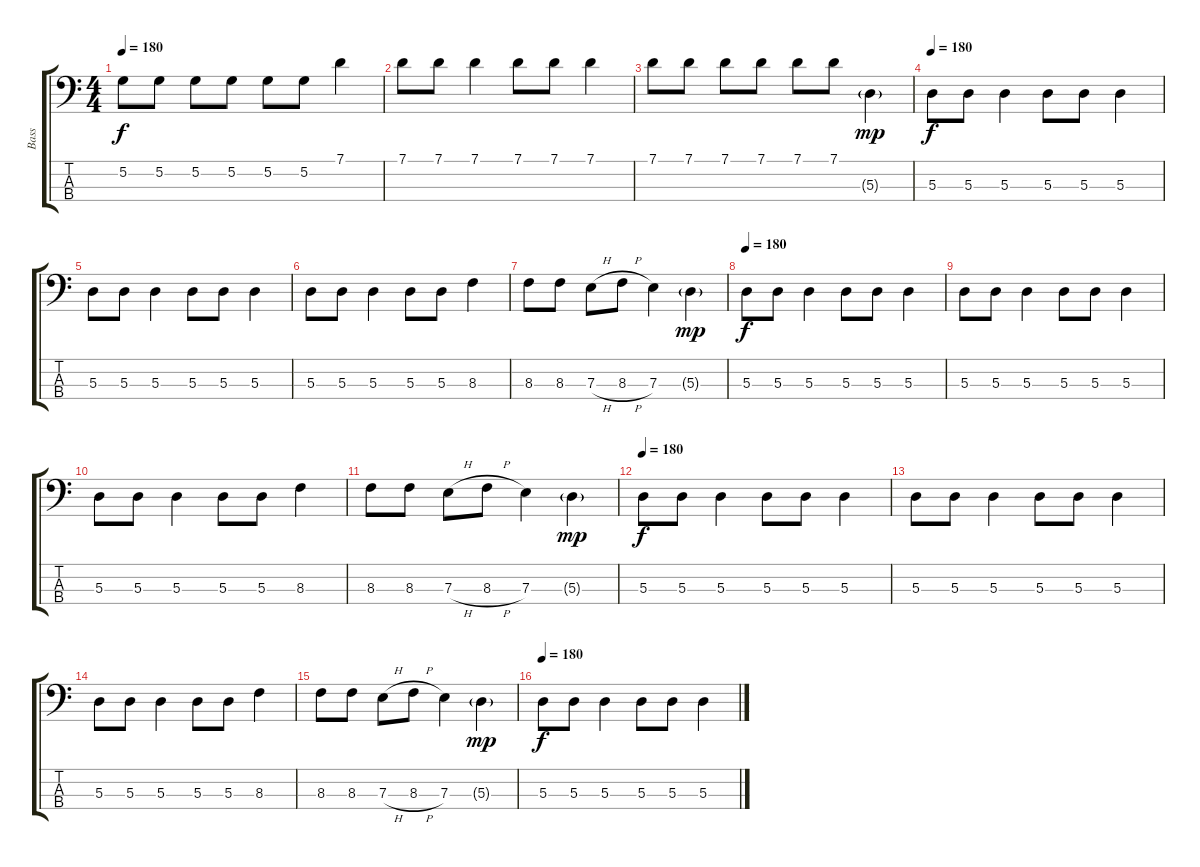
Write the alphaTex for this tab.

\track ("Bass" "Bass") {instrument electricbassfinger}
\staff {score tabs}
\tuning (G2 D2 A1 E1) {hide}
\ts (4 4)
\tempo 180
\clef f4
\ks c
5.2.8{dy f} 5.2.8 5.2.8 5.2.8 5.2.8 5.2.8 7.1.4 |
7.1.8 7.1.8 7.1.4 7.1.8 7.1.8 7.1.4 |
7.1.8 7.1.8 7.1.8 7.1.8 7.1.8 7.1.8 5.3{g}.4{dy mp} |
\tempo 180
5.3.8{dy f} 5.3.8 5.3.4 5.3.8 5.3.8 5.3.4 |
5.3.8 5.3.8 5.3.4 5.3.8 5.3.8 5.3.4 |
5.3.8 5.3.8 5.3.4 5.3.8 5.3.8 8.3.4 |
8.3.8 8.3.8 7.3{h}.8 8.3{h}.8 7.3.4 5.3{g}.4{dy mp} |
\tempo 180
5.3.8{dy f} 5.3.8 5.3.4 5.3.8 5.3.8 5.3.4 |
5.3.8 5.3.8 5.3.4 5.3.8 5.3.8 5.3.4 |
5.3.8 5.3.8 5.3.4 5.3.8 5.3.8 8.3.4 |
8.3.8 8.3.8 7.3{h}.8 8.3{h}.8 7.3.4 5.3{g}.4{dy mp} |
\tempo 180
5.3.8{dy f} 5.3.8 5.3.4 5.3.8 5.3.8 5.3.4 |
5.3.8 5.3.8 5.3.4 5.3.8 5.3.8 5.3.4 |
5.3.8 5.3.8 5.3.4 5.3.8 5.3.8 8.3.4 |
8.3.8 8.3.8 7.3{h}.8 8.3{h}.8 7.3.4 5.3{g}.4{dy mp} |
\tempo 180
5.3.8{dy f} 5.3.8 5.3.4 5.3.8 5.3.8 5.3.4
